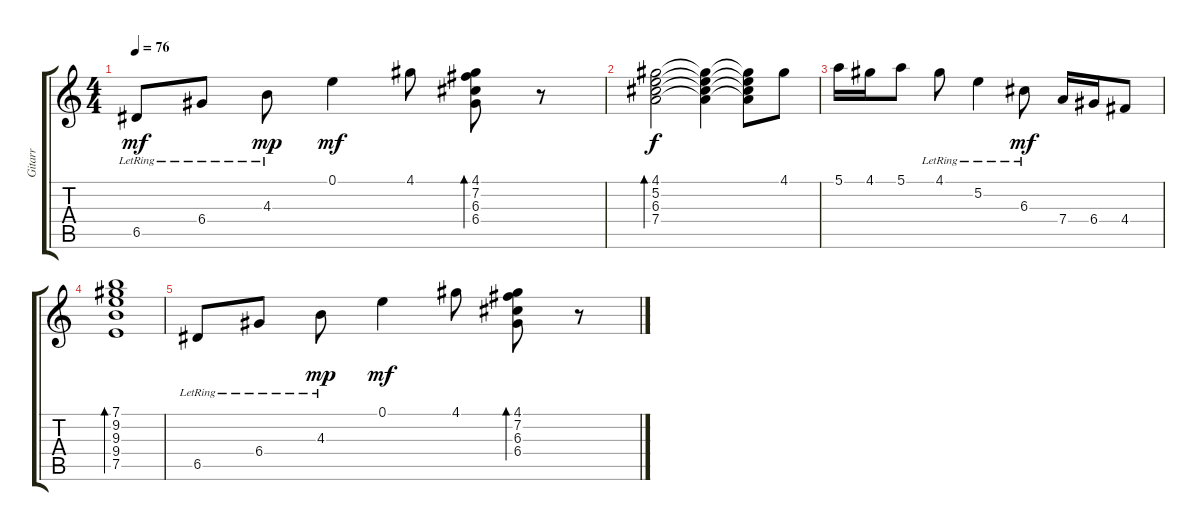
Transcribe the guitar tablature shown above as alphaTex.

\track ("Gitarr" "Gitarr") {instrument electricguitarjazz}
\staff {score tabs}
\tuning (E4 B3 G3 D3 A2 E2) {hide}
\ts (4 4)
\tempo 76
\clef g2
\ks c
6.5{lr}.8{dy mf} 6.4{lr}.8 4.3{lr}.8{dy mp} 0.1.4{dy mf} 4.1.8 (4.1 7.2 6.3 6.4).8{bd 120} r.8 |
(4.1 5.2 6.3 7.4).2{bd 120 dy f} (4.1{t} 5.2{t} 6.3{t} 7.4{t}).4 (4.1{t} 5.2{t} 6.3{t} 7.4{t}).8 4.1.8 |
5.1.16 4.1.16 5.1.8 4.1{lr}.8 5.2{lr}.4 6.3{lr}.8{dy mf} 7.4.16 6.4.16 4.4.8 |
(7.1 9.2 9.3 9.4 7.5).1{bd 60} |
6.5{lr}.8 6.4{lr}.8 4.3{lr}.8{dy mp} 0.1.4{dy mf} 4.1.8 (4.1 7.2 6.3 6.4).8{bd 120} r.8
